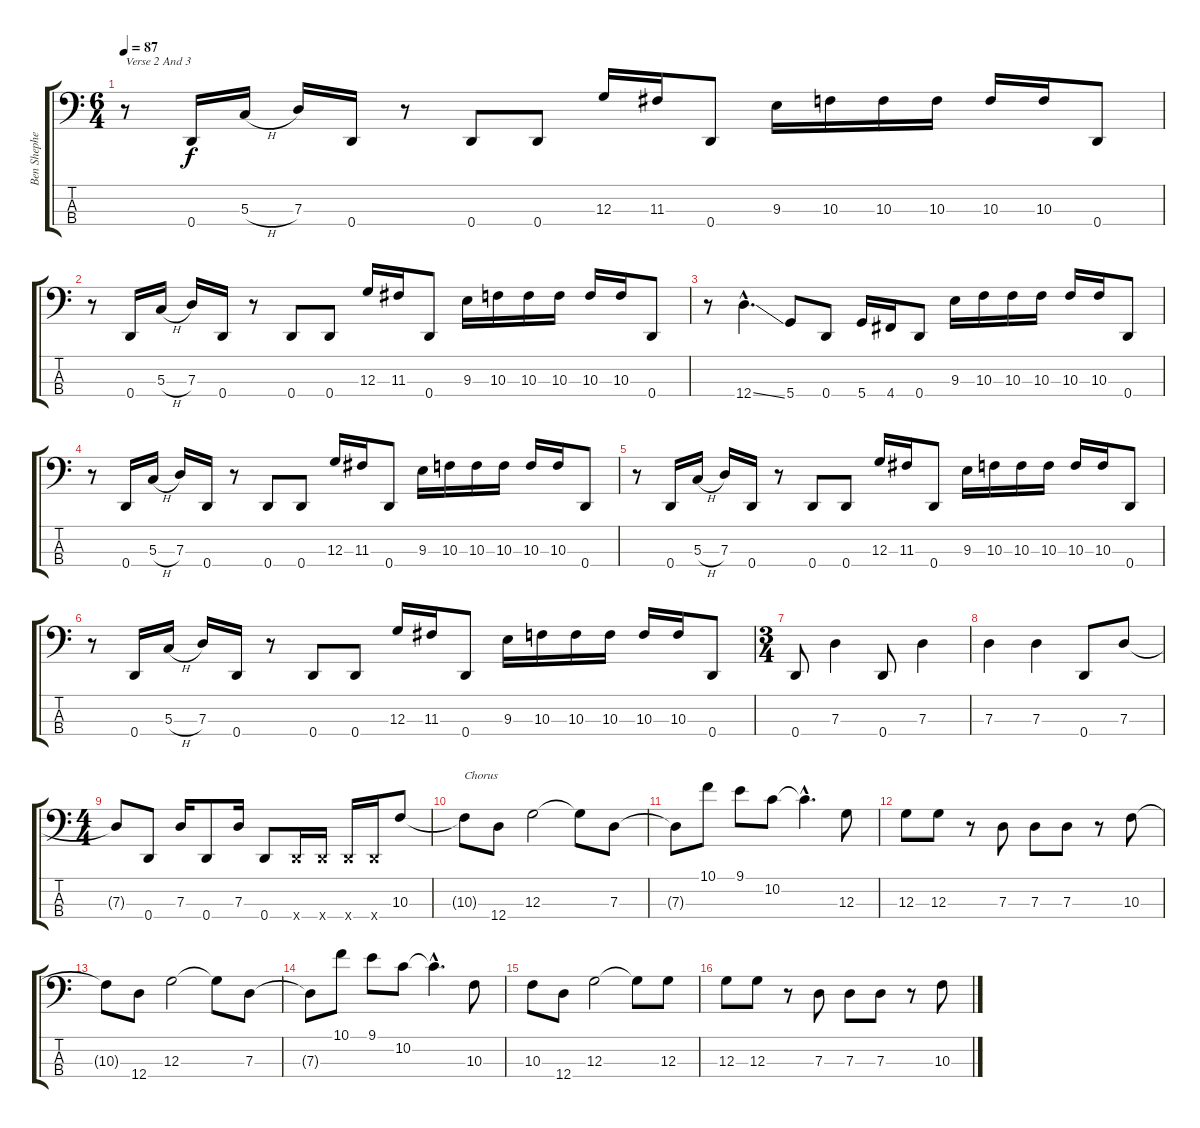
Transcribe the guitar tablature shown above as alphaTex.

\track ("Ben Shepherd" "Ben Shephe") {instrument electricbassfinger}
\staff {score tabs}
\tuning (G2 D2 G1 D1) {hide}
\ts (6 4)
\tempo 87
\clef f4
\ks c
r.8{txt "Verse 2 And 3" dy f} 0.4.16 5.3{h}.16 7.3.16 0.4.16 r.8 0.4.8 0.4.8 12.3.16 11.3.16 0.4.8 9.3.16 10.3.16 10.3.16 10.3.16 10.3.16 10.3.16 0.4.8 |
r.8 0.4.16 5.3{h}.16 7.3.16 0.4.16 r.8 0.4.8 0.4.8 12.3.16 11.3.16 0.4.8 9.3.16 10.3.16 10.3.16 10.3.16 10.3.16 10.3.16 0.4.8 |
r.8 12.4{ss hac}.4{d} 5.4.8 0.4.8 5.4.16 4.4.16 0.4.8 9.3.16 10.3.16 10.3.16 10.3.16 10.3.16 10.3.16 0.4.8 |
r.8 0.4.16 5.3{h}.16 7.3.16 0.4.16 r.8 0.4.8 0.4.8 12.3.16 11.3.16 0.4.8 9.3.16 10.3.16 10.3.16 10.3.16 10.3.16 10.3.16 0.4.8 |
r.8 0.4.16 5.3{h}.16 7.3.16 0.4.16 r.8 0.4.8 0.4.8 12.3.16 11.3.16 0.4.8 9.3.16 10.3.16 10.3.16 10.3.16 10.3.16 10.3.16 0.4.8 |
r.8 0.4.16 5.3{h}.16 7.3.16 0.4.16 r.8 0.4.8 0.4.8 12.3.16 11.3.16 0.4.8 9.3.16 10.3.16 10.3.16 10.3.16 10.3.16 10.3.16 0.4.8 |
\ts (3 4)
0.4.8 7.3.4 0.4.8 7.3.4 |
7.3.4 7.3.4 0.4.8 7.3.8 |
\ts (4 4)
7.3{t}.8 0.4.8 7.3.16 0.4.8 7.3.16 0.4.8 0.4{x}.16 0.4{x}.16 0.4{x}.16 0.4{x}.16 10.3.8 |
10.3{t}.8{txt "Chorus"} 12.4.8 12.3.2 12.3{t}.8 7.3.8 |
7.3{t}.8 10.1.8 9.1.8 10.2.8 10.2{hac t}.4{d} 12.3.8 |
12.3.8 12.3.8 r.8 7.3.8 7.3.8 7.3.8 r.8 10.3.8 |
10.3{t}.8 12.4.8 12.3.2 12.3{t}.8 7.3.8 |
7.3{t}.8 10.1.8 9.1.8 10.2.8 10.2{hac t}.4{d} 10.3.8 |
10.3.8 12.4.8 12.3.2 12.3{t}.8 12.3.8 |
12.3.8 12.3.8 r.8 7.3.8 7.3.8 7.3.8 r.8 10.3.8
